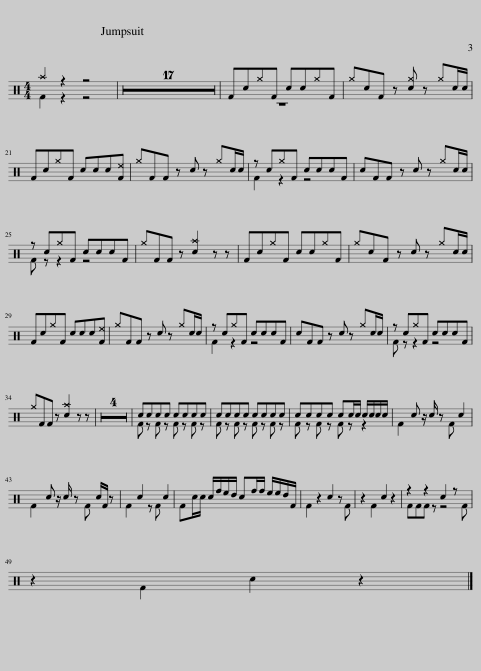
X:1
%%score ( 1 2 )
L:1/8
M:4/4
I:linebreak $
K:C
V:1 perc
K:none
V:2 perc
K:none
V:1
 ^a2 z2 z4 | z8 | z8 | z8 | z8 | %5
 z8 | z8 | z8 | z8 | z8 | %10
 z8 | z8 | z8 | z8 | z8 | %15
 z8 | z8 | z8 | Fc^gF cc^gF | ^gcF z [c^g] z ^gc/c/ |$ %20
 Fc^gF ccc[F^e] | ^gFF z c z ^gc/c/ | z c^gF cccF | cFF z c z ^gc/c/ |$ z c^gF cccF | %25
 ^gFF z [c^a]2 z z | Fc^gF cc^gF | ^gcF z c z ^gc/c/ |$ Fc^gF ccc[F^e] | ^gFF z c z ^gc/c/ | %30
 z c^gF cccF | cFF z c z ^gc/c/ | z c^gF cccF |$ ^gFF z [c^a]2 z z | z8 | %35
 z8 | z8 | z8 | cccc cccc | cccc cccc | %40
 cccc cc/c/ c/c/c/c/ | F2 c z/ c/ z F c2 |$ F2 c z/ c/ z F c/F/ z | x8 | Fc/c/ c/f/e/d/ cf/f/ e/e/d/F/ | %45
 F2 z2 c2 z F | z2 F2 c2 z2 | z2 z2 c2 z F |$ z2 F2 c2 z2 |] %49
V:2
 F2 z2 z4 | x8 | x8 | x8 | x8 | %5
 x8 | x8 | x8 | x8 | x8 | %10
 x8 | x8 | x8 | x8 | x8 | %15
 x8 | x8 | x8 | z8 | x8 |$ %20
 x8 | x8 | F2 z2 z4 | x8 |$ F z z2 z4 | %25
 x8 | x8 | x8 |$ x8 | x8 | %30
 F2 z2 z4 | x8 | F z z2 z4 |$ x8 | x8 | %35
 x8 | x8 | x8 | F z F z F z F z | F z F z F z F z | %40
 F z F z F z z2 | x8 |$ x8 | F2 c2 z F c2 | x8 | %45
 x8 | x8 | FFF z z4 |$ x8 |] %49
